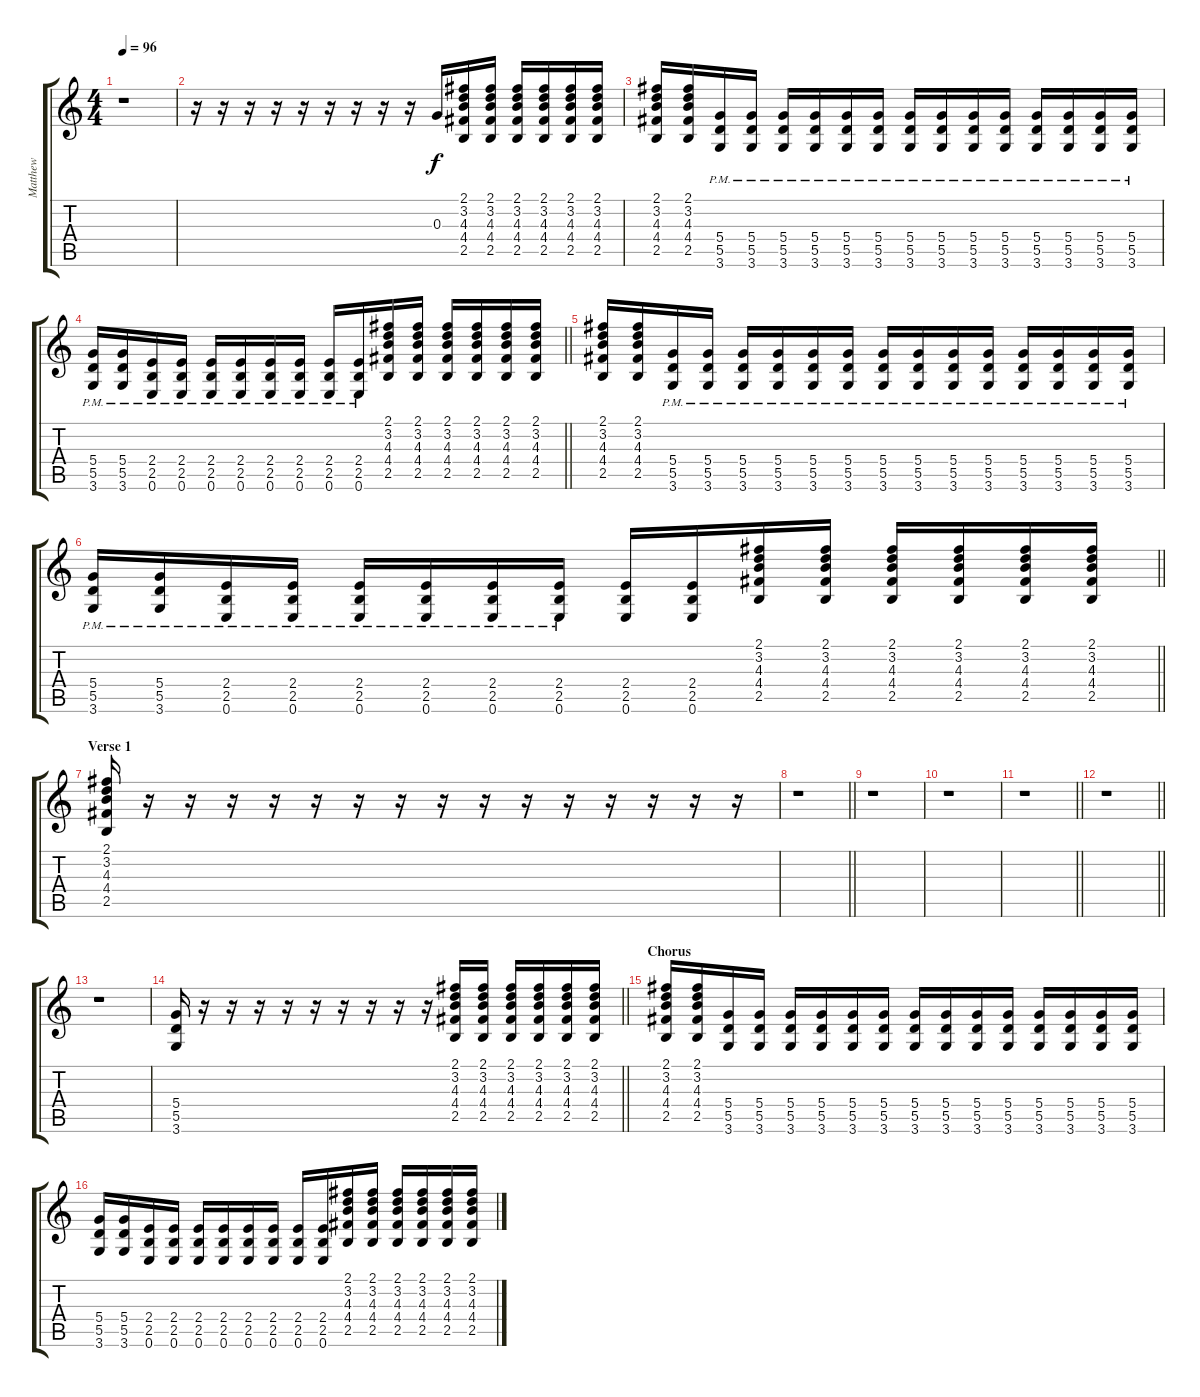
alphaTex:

\track ("Matthew" "Matthew") {instrument distortionguitar}
\staff {score tabs}
\tuning (E4 B3 G3 D3 A2 E2) {hide}
\ts (4 4)
\tempo 96
\clef g2
\ks c
r.1{dy f} |
r.16 r.16 r.16 r.16 r.16 r.16 r.16 r.16 r.16 0.3.16 (2.1 3.2 4.3 4.4 2.5).16 (2.1 3.2 4.3 4.4 2.5).16 (2.1 3.2 4.3 4.4 2.5).16 (2.1 3.2 4.3 4.4 2.5).16 (2.1 3.2 4.3 4.4 2.5).16 (2.1 3.2 4.3 4.4 2.5).16 |
(2.1 3.2 4.3 4.4 2.5).16 (2.1 3.2 4.3 4.4 2.5).16 (5.4{pm} 5.5{pm} 3.6{pm}).16 (5.4{pm} 5.5{pm} 3.6{pm}).16 (5.4{pm} 5.5{pm} 3.6{pm}).16 (5.4{pm} 5.5{pm} 3.6{pm}).16 (5.4{pm} 5.5{pm} 3.6{pm}).16 (5.4{pm} 5.5{pm} 3.6{pm}).16 (5.4{pm} 5.5{pm} 3.6{pm}).16 (5.4{pm} 5.5{pm} 3.6{pm}).16 (5.4{pm} 5.5{pm} 3.6{pm}).16 (5.4{pm} 5.5{pm} 3.6{pm}).16 (5.4{pm} 5.5{pm} 3.6{pm}).16 (5.4{pm} 5.5{pm} 3.6{pm}).16 (5.4{pm} 5.5{pm} 3.6{pm}).16 (5.4{pm} 5.5{pm} 3.6{pm}).16 |
\barLineRight lightlight
(5.4{pm} 5.5{pm} 3.6{pm}).16 (5.4{pm} 5.5{pm} 3.6{pm}).16 (2.4{pm} 2.5{pm} 0.6).16 (2.4{pm} 2.5{pm} 0.6).16 (2.4{pm} 2.5{pm} 0.6).16 (2.4{pm} 2.5{pm} 0.6).16 (2.4{pm} 2.5{pm} 0.6).16 (2.4{pm} 2.5{pm} 0.6).16 (2.4{pm} 2.5{pm} 0.6).16 (2.4{pm} 2.5{pm} 0.6).16 (2.1 3.2 4.3 4.4 2.5).16 (2.1 3.2 4.3 4.4 2.5).16 (2.1 3.2 4.3 4.4 2.5).16 (2.1 3.2 4.3 4.4 2.5).16 (2.1 3.2 4.3 4.4 2.5).16 (2.1 3.2 4.3 4.4 2.5).16 |
(2.1 3.2 4.3 4.4 2.5).16 (2.1 3.2 4.3 4.4 2.5).16 (5.4{pm} 5.5{pm} 3.6{pm}).16 (5.4{pm} 5.5{pm} 3.6{pm}).16 (5.4{pm} 5.5{pm} 3.6{pm}).16 (5.4{pm} 5.5{pm} 3.6{pm}).16 (5.4{pm} 5.5{pm} 3.6{pm}).16 (5.4{pm} 5.5{pm} 3.6{pm}).16 (5.4{pm} 5.5{pm} 3.6{pm}).16 (5.4{pm} 5.5{pm} 3.6{pm}).16 (5.4{pm} 5.5{pm} 3.6{pm}).16 (5.4{pm} 5.5{pm} 3.6{pm}).16 (5.4{pm} 5.5{pm} 3.6{pm}).16 (5.4{pm} 5.5{pm} 3.6{pm}).16 (5.4{pm} 5.5{pm} 3.6{pm}).16 (5.4{pm} 5.5{pm} 3.6{pm}).16 |
\barLineRight lightlight
(5.4{pm} 5.5{pm} 3.6{pm}).16 (5.4{pm} 5.5{pm} 3.6{pm}).16 (2.4{pm} 2.5{pm} 0.6{pm}).16 (2.4{pm} 2.5{pm} 0.6{pm}).16 (2.4{pm} 2.5{pm} 0.6{pm}).16 (2.4{pm} 2.5{pm} 0.6{pm}).16 (2.4{pm} 2.5{pm} 0.6{pm}).16 (2.4{pm} 2.5{pm} 0.6{pm}).16 (2.4 2.5 0.6).16 (2.4 2.5 0.6).16 (2.1 3.2 4.3 4.4 2.5).16 (2.1 3.2 4.3 4.4 2.5).16 (2.1 3.2 4.3 4.4 2.5).16 (2.1 3.2 4.3 4.4 2.5).16 (2.1 3.2 4.3 4.4 2.5).16 (2.1 3.2 4.3 4.4 2.5).16 |
\section ("" "Verse 1")
(2.1 3.2 4.3 4.4 2.5).16 r.16 r.16 r.16 r.16 r.16 r.16 r.16 r.16 r.16 r.16 r.16 r.16 r.16 r.16 r.16 |
\barLineRight lightlight
r.1 |
r.1 |
r.1 |
\barLineRight lightlight
r.1 |
\barLineRight lightlight
r.1 |
r.1 |
\barLineRight lightlight
(5.4 5.5 3.6).16 r.16 r.16 r.16 r.16 r.16 r.16 r.16 r.16 r.16 (2.1 3.2 4.3 4.4 2.5).16 (2.1 3.2 4.3 4.4 2.5).16 (2.1 3.2 4.3 4.4 2.5).16 (2.1 3.2 4.3 4.4 2.5).16 (2.1 3.2 4.3 4.4 2.5).16 (2.1 3.2 4.3 4.4 2.5).16 |
\section ("" "Chorus")
(2.1 3.2 4.3 4.4 2.5).16 (2.1 3.2 4.3 4.4 2.5).16 (5.4 5.5 3.6).16 (5.4 5.5 3.6).16 (5.4 5.5 3.6).16 (5.4 5.5 3.6).16 (5.4 5.5 3.6).16 (5.4 5.5 3.6).16 (5.4 5.5 3.6).16 (5.4 5.5 3.6).16 (5.4 5.5 3.6).16 (5.4 5.5 3.6).16 (5.4 5.5 3.6).16 (5.4 5.5 3.6).16 (5.4 5.5 3.6).16 (5.4 5.5 3.6).16 |
(5.4 5.5 3.6).16 (5.4 5.5 3.6).16 (2.4 2.5 0.6).16 (2.4 2.5 0.6).16 (2.4 2.5 0.6).16 (2.4 2.5 0.6).16 (2.4 2.5 0.6).16 (2.4 2.5 0.6).16 (2.4 2.5 0.6).16 (2.4 2.5 0.6).16 (2.1 3.2 4.3 4.4 2.5).16 (2.1 3.2 4.3 4.4 2.5).16 (2.1 3.2 4.3 4.4 2.5).16 (2.1 3.2 4.3 4.4 2.5).16 (2.1 3.2 4.3 4.4 2.5).16 (2.1 3.2 4.3 4.4 2.5).16
